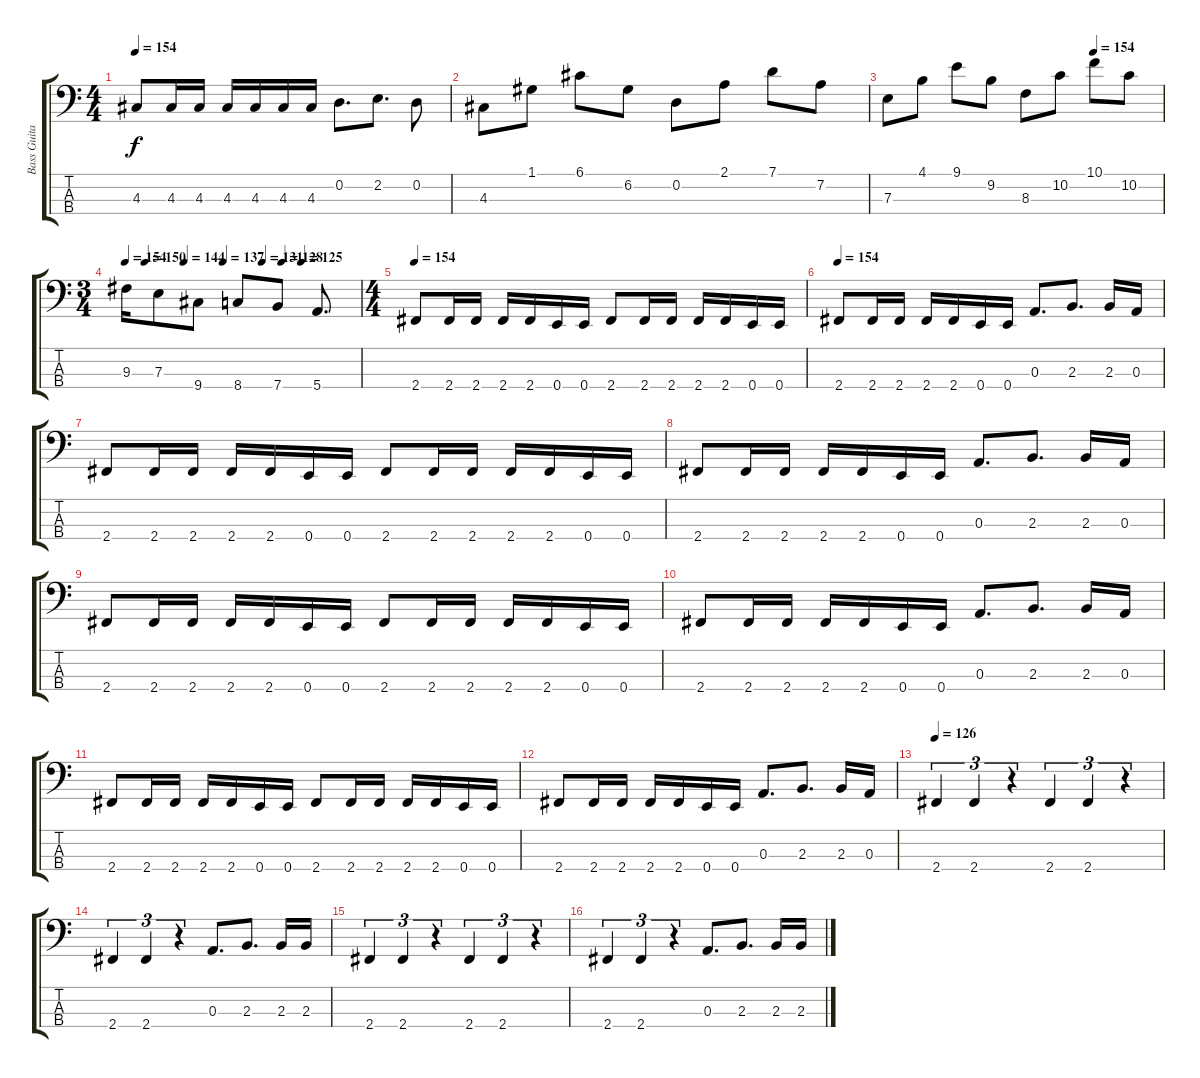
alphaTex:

\track ("Bass Guitar" "Bass Guita") {instrument electricbassfinger}
\staff {score tabs}
\tuning (G2 D2 A1 E1) {hide}
\ts (4 4)
\tempo 154
\clef f4
\ks c
4.3.8{dy f} 4.3.16 4.3.16 4.3.16 4.3.16 4.3.16 4.3.16 0.2.8{d} 2.2.8{d} 0.2.8 |
4.3.8 1.1.8 6.1.8 6.2.8 0.2.8 2.1.8 7.1.8 7.2.8 |
\tempo (154 0.75)
7.3.8 4.1.8 9.1.8 9.2.8 8.3.8 10.2.8 10.1.8 10.2.8 |
\ts (3 4)
\tempo 154
\tempo (150 0.08333333333333333)
\tempo (144 0.25)
\tempo (137 0.4166666666666667)
\tempo (131 0.5833333333333334)
\tempo (125 0.75)
\tempo (128 0.6666666666666666)
9.3.16 7.3.8 9.4.8 8.4.8 7.4.8 5.4.8{d} |
\ts (4 4)
\tempo 154
2.4.8 2.4.16 2.4.16 2.4.16 2.4.16 0.4.16 0.4.16 2.4.8 2.4.16 2.4.16 2.4.16 2.4.16 0.4.16 0.4.16 |
\tempo 154
2.4.8 2.4.16 2.4.16 2.4.16 2.4.16 0.4.16 0.4.16 0.3.8{d} 2.3.8{d} 2.3.16 0.3.16 |
2.4.8 2.4.16 2.4.16 2.4.16 2.4.16 0.4.16 0.4.16 2.4.8 2.4.16 2.4.16 2.4.16 2.4.16 0.4.16 0.4.16 |
2.4.8 2.4.16 2.4.16 2.4.16 2.4.16 0.4.16 0.4.16 0.3.8{d} 2.3.8{d} 2.3.16 0.3.16 |
2.4.8 2.4.16 2.4.16 2.4.16 2.4.16 0.4.16 0.4.16 2.4.8 2.4.16 2.4.16 2.4.16 2.4.16 0.4.16 0.4.16 |
2.4.8 2.4.16 2.4.16 2.4.16 2.4.16 0.4.16 0.4.16 0.3.8{d} 2.3.8{d} 2.3.16 0.3.16 |
2.4.8 2.4.16 2.4.16 2.4.16 2.4.16 0.4.16 0.4.16 2.4.8 2.4.16 2.4.16 2.4.16 2.4.16 0.4.16 0.4.16 |
2.4.8 2.4.16 2.4.16 2.4.16 2.4.16 0.4.16 0.4.16 0.3.8{d} 2.3.8{d} 2.3.16 0.3.16 |
\tempo 126
2.4.4{tu (3 2)} 2.4.4{tu (3 2)} r.4{tu (3 2)} 2.4.4{tu (3 2)} 2.4.4{tu (3 2)} r.4{tu (3 2)} |
2.4.4{tu (3 2)} 2.4.4{tu (3 2)} r.4{tu (3 2)} 0.3.8{d} 2.3.8{d} 2.3.16 2.3.16 |
2.4.4{tu (3 2)} 2.4.4{tu (3 2)} r.4{tu (3 2)} 2.4.4{tu (3 2)} 2.4.4{tu (3 2)} r.4{tu (3 2)} |
2.4.4{tu (3 2)} 2.4.4{tu (3 2)} r.4{tu (3 2)} 0.3.8{d} 2.3.8{d} 2.3.16 2.3.16
